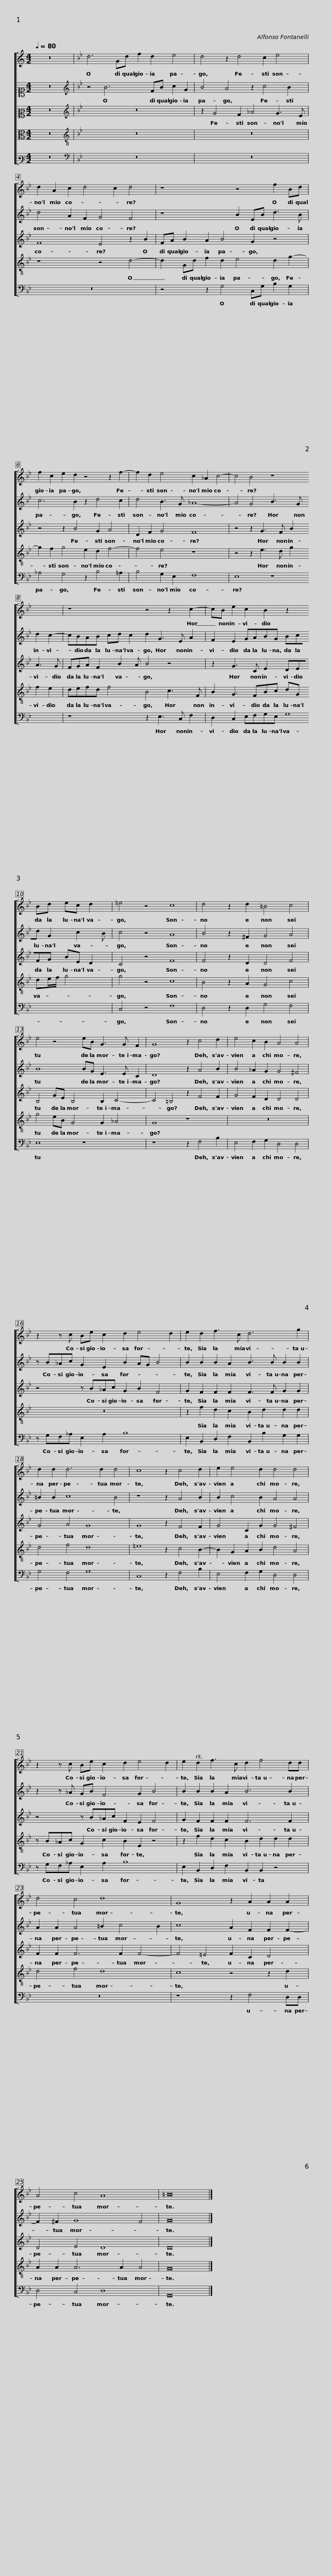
X:1
%%score [ 1 2 3 4 5 ]
L:1/8
Q:1/4=80
M:4/2
I:linebreak $
K:C
V:1 treble
V:2 alto1
V:3 alto2
V:4 alto
V:5 bass3
V:1
 z16 |[K:Bb] d6 Gd f2 d2 e4 | d4 z2 d4 c2 e4 | d2 A2 c2 d4 c2 d4 |$ z8 z4 f2 Bd | %5
 f2 c2 e2 d2 z4 z2 f2- | f2 d2 e4 c2 _A2 c4- |$ c4 B4 z8 | z8 z4 z2 c2- |$ cB e2 c2 B2 z2 Bd ec d2 | %10
 =e4 z4 c8 | d4 z2 d2 =B4 c4 |$ e4 z4 eB G3 G F2 | G8 z2 c4 d2 | e4 c2 B2 A4 A4 |$ %15
 z2 z c Be c2 d2 e4 d2 | e2 d2 f3 c d6 g2 | d2 d2 d6 d2 d4 | c8 z2 c4 d2 |$ e2 e4 d2 d4 d4 | %20
 z2 z c Be c2 d2 e4 d2 | e2 d2 f3 c d2 f4 dd |$ d4 c4 d8 | G8 z2 A2 A2 A2 | A4 c4 A8 | %25
 =B16 |] %26
V:2
 z16 |[K:Bb][K:treble] z4 B6 FB c2 G2 | B4 A4 z2 c4 B2 | d4 A2 F2 G4 F4 |$ z8 B2 EB d3 B | %5
 c6 B2 z2 d4 c2 | d4 B3 G _A8- |$ A4 G4 B3 G d2 c2- | cBAB cd c2 d2 G3 E A2 |$ F2 E2 GABG Bcd G2 c2 B | %10
 c4 z4 A8 | B4 z2 ^F2 G4 A4 |$ B8 BG E3 E C2 | D8 z2 A4 B2 | B4 _A2 G2 G4 ^F4 |$ %15
 z B_Ac G2 E2 B2 AG B4 | B2 B2 B2 A2 B3 B B2 B2 | =B2 B2 c8 B4 | z8 z2 A4 B2 |$ B2 c4 B2 A4 A4 | %20
 z2 z _A GB F4 G2 B4 | B2 B2 B2 A2 B6 B2 |$ A2 A2 A4 =B2 c4 B2 | c8 A2 F2 F2 F2- | F2 ^F2 G8 F4 | %25
 G16 |] %26
V:3
 z16 |[K:Bb][K:treble] z16 | z2 G4 F2 _A4 G3 E | F8 E4 z2 B2 |$ FA B2 A2 B4 G2 z4 | %5
 z4 z2 B4 G2 A4 | D2 F2 G4 F8 |$ z4 z2 G3 F B2 A3 G | FGA F2 B2 A B4 z4 |$ z2 G3 C E2 DEFG BE D2 | %10
 C4 z4 F8 | F4 z2 D2 D4 F4 |$ B,4 GE B,4 B,2 C4- | C4 =B,4 z2 F4 F2 | G4 F2 D2 D4 D4 |$ %15
 z4 z B_Ac G2 B2 F4 | G2 F2 F2 F2 F3 F G2 G2 | G4 A4 G8 | G8 z2 F4 F2 |$ G4 C2 G2 G4 ^F4 | %20
 z4 z B_Ac F2 E2 F4 | G2 F2 F2 F2 F6 F2 |$ F2 F2 F6 F2 F4- | F4 =E4 F2 C2 D4 | D4 E4 D8 | %25
 D16 |] %26
V:4
 z16 |[K:Bb][K:treble-8] z16 | z16 | z8 z4 d4- |$ d2 Gd f2 d2 e4 d2 g2- | %5
 g2 f2 g4 e2 d2 f4- | f4 e4 z8 |$ z4 z2 e3 d g2 f2 e2 | defd f4 B4 c3 F |$ B2 G3 FBc dG de/f/ g4 | %10
 g4 z4 c8 | B4 z2 A2 G4 c4 |$ g4 eB G4 G2 _A4 | G8 z8 | z16 |$ %15
 z16 | z2 f2 d2 c2 B2 d2 d2 d2 | d4 f4 d8 | =e8 z2 c4 B2- |$ B2 G2 A2 B2 d4 A4 | %20
 z B_Ac G2 c2 B2 E2 z4 | z2 f2 d2 c2 B2 d2 d2 d2 |$ d4 f4 d8 | c8 z4 z2 d2 | A2 A2 A6 A2 A4 | %25
 G16 |] %26
V:5
 z16 |[K:Bb][K:bass] z16 | z16 | z16 |$ z4 z2 G,4 C,G, B,2 G,2 | %5
 _A,4 G,4 z2 B,4 =A,2 | B,4 G,2 E,2 F,8 |$ E,8 z8 | z8 z2 E,3 C, F,2 |$ D,2 C,2 E,F,G,E, G,8 | %10
 C,4 z4 F,8 | D,4 z2 D,2 G,4 F,4 |$ E,8 z8 | z8 z2 F,4 B,2 | E,4 F,2 G,2 D,4 D,4 |$ %15
 z G,F,_A, E,2 A,2 B,8 | E,2 B,,2 D,2 F,2 B,,2 B,2 G,2 G,2 | G,4 F,4 G,8 | C,8 z2 F,4 B,2 |$ E,4 F,2 G,2 D,4 D,4 | %20
 z G,F,_A, E,2 A,2 B,8 | E,2 B,,2 D,2 F,2 B,,2 B,,2 z4 |$ z16 | z8 z2 F,4 D,D, | D,4 C,4 D,8 | %25
 G,,16 |] %26
